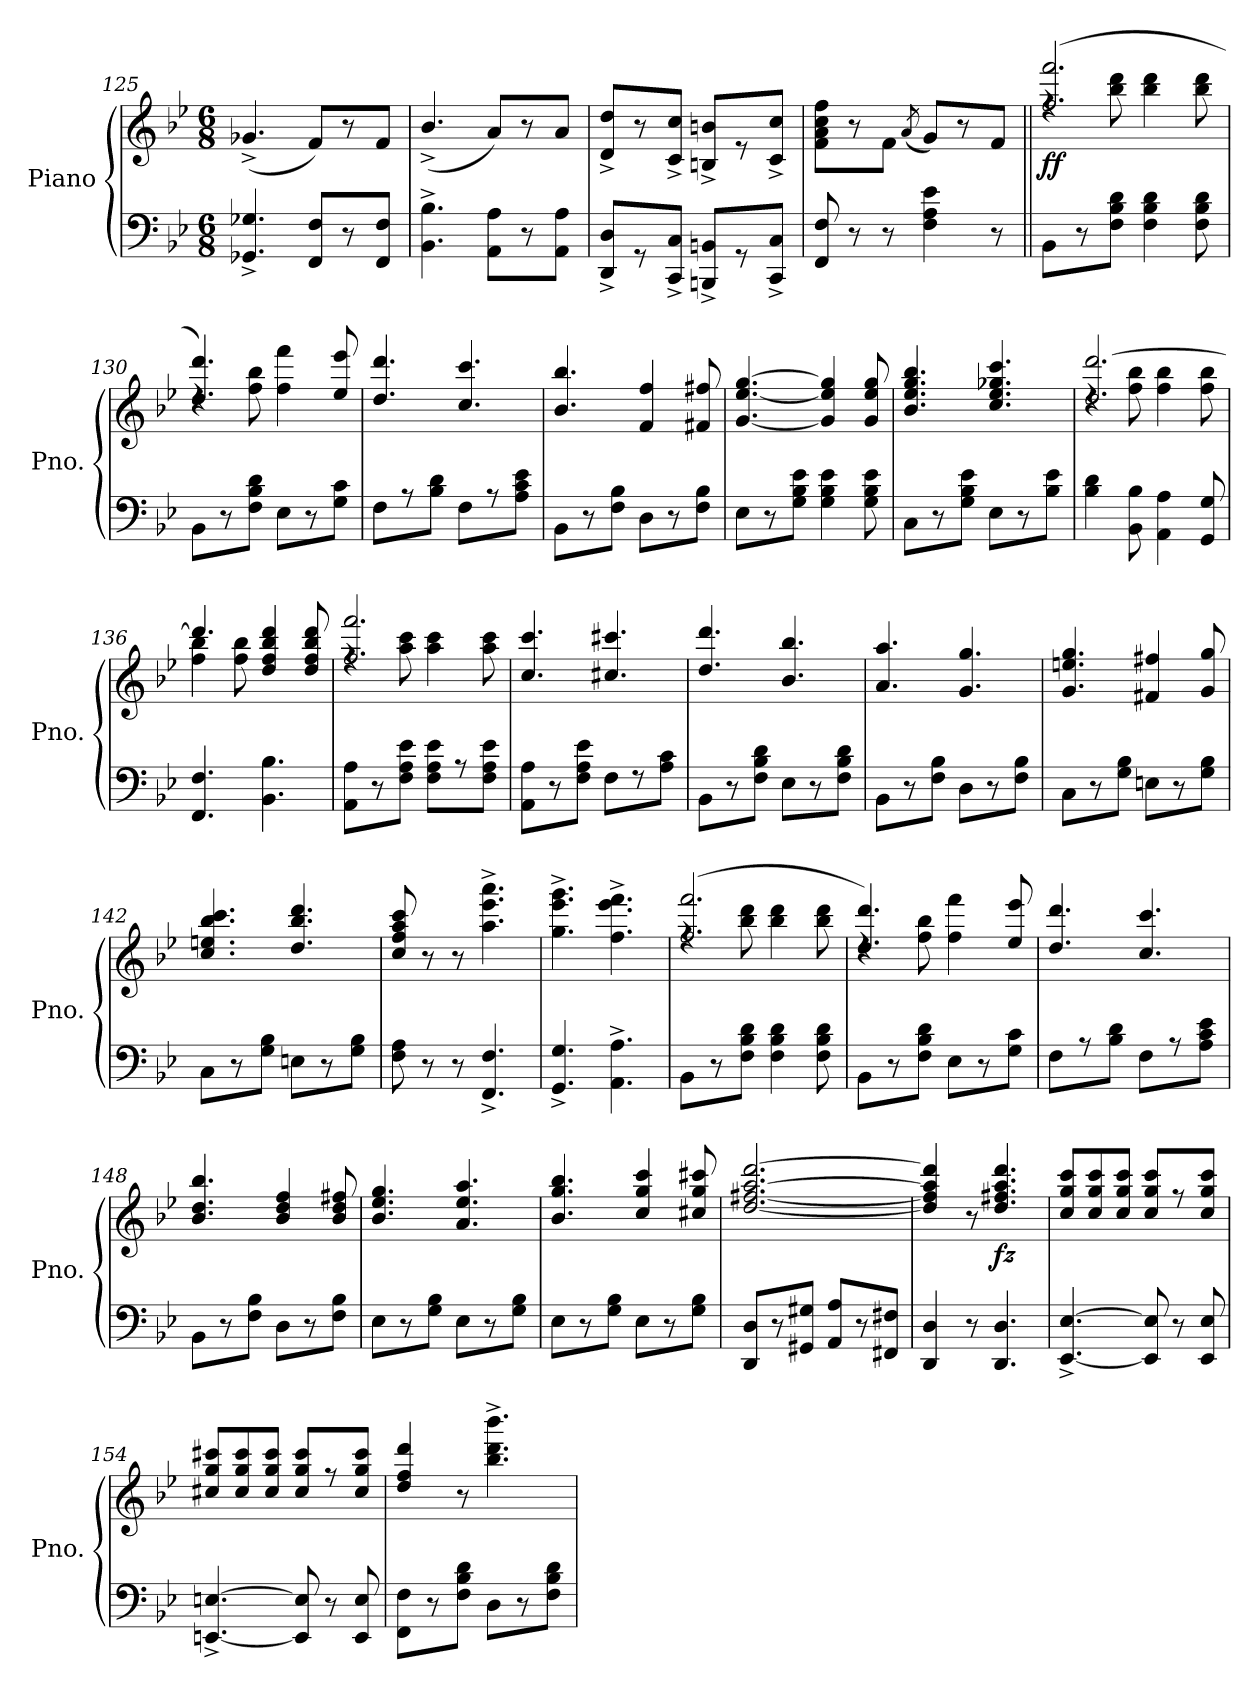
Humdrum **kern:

**kern	**kern	**dynam
*part1	*part1	*part1
*staff2	*staff1	*staff1/2
*I"Piano	*	*
*I'Pno.	*	*
*clefF4	*clefG2	*
*k[b-e-]	*k[b-e-]	*
*M6/8	*M6/8	*
=125	=125	=125
4.GG-X/^ 4.G-X/^	(<4.g-X^/	.
8FF/ 8F/L	8f/L)	.
8r	8r	.
8FF/ 8F/J	8f/J	.
=126	=126	=126
4.BB-\^ 4.B-\^	(<4.b-^/	.
8AA\ 8A\L	8a/L)	.
8r	8r	.
8AA\ 8A\J	8a/J	.
=127	=127	=127
8DD/^ 8D/^L	8d/^ 8dd/^L	.
8r	8r	.
8CC/^ 8C/^J	8c/^ 8cc/^J	.
8BBBn/^ 8BBn/^L	8Bn/^ 8bn/^L	.
8r	8r	.
8CC/^ 8C/^J	8c/^ 8cc/^J	.
=128	=128	=128
8FF/ 8F/	8f\ 8a\ 8cc\ 8ff\L	.
8r	8r	.
8r	8f\J	.
.	(<8qa/	.
4F\ 4A\ 4e-\	8g/L)	.
.	8r	.
8r	8f/J	.
!!LO:PB:g=z
=129||	=129||	=129||
*	*^	*
!	!	!	!LO:DY:b
8BB-\L	(>2.ff/ 2.fff/	4rff	ff
8r	.	.	.
8F\ 8B-\ 8d\J	.	8bb-\ 8ddd\	.
4F\ 4B-\ 4d\	.	4bb-\ 4ddd\	.
8F\ 8B-\ 8d\	.	8bb-\ 8ddd\	.
=130	=130	=130	=130
8BB-\L	4.dd/ 4.ddd/)	4rdd	.
8r	.	.	.
8F\ 8B-\ 8d\J	.	8ff\ 8bb-\	.
8E-\L	4ff\ 4fff\	4.ryy	.
8r	.	.	.
8G\ 8c\J	8ee-/ 8eee-/	.	.
*	*v	*v	*
=131	=131	=131
8F\L	4.dd/ 4.ddd/	.
8r	.	.
8B-\ 8d\J	.	.
8F\L	4.cc/ 4.ccc/	.
8r	.	.
8A\ 8c\ 8e-\J	.	.
=132	=132	=132
8BB-\L	4.b-/ 4.bb-/	.
8r	.	.
8F\ 8B-\J	.	.
8D\L	4f/ 4ff/	.
8r	.	.
8F\ 8B-\J	8f#X/ 8ff#X/	.
=133	=133	=133
8E-\L	[4.g/ [4.ee-/ [4.gg/	.
8r	.	.
8G\ 8B-\ 8e-\J	.	.
4G\ 4B-\ 4e-\	4g/] 4ee-/] 4gg/]	.
8G\ 8B-\ 8e-\	8g/ 8ee-/ 8gg/	.
=134	=134	=134
8C\L	4.b-/ 4.ee-/ 4.gg/ 4.bb-/	.
8r	.	.
8G\ 8B-\ 8e-\J	.	.
8E-\L	4.cc/ 4.ee-/ 4.gg-X/ 4.ccc/	.
8r	.	.
8B-\ 8e-\J	.	.
!!LO:LB:g=z
=135	=135	=135
*	*^	*
4B-\ 4d\	2.dd/ [2.ddd/	4rdd	.
8BB-\ 8B-\	.	8ff\ 8bb-\	.
4AA\ 4A\	.	4ff\ 4bb-\	.
8GG/ 8G/	.	8ff\ 8bb-\	.
=136	=136	=136	=136
4.FF/ 4.F/	4.ddd/]	4ff\ 4bb-\	.
.	.	8ff\ 8bb-\	.
4.BB-\ 4.B-\	4dd/ 4ff/ 4bb-/ 4ddd/	4.ryy	.
.	8dd/ 8ff/ 8bb-/ 8ddd/	.	.
=137	=137	=137	=137
8AA\ 8A\L	2.ff/ 2.fff/	4rff	.
8r	.	.	.
8F\ 8A\ 8e-\J	.	8aa\ 8ccc\	.
8F\ 8A\ 8e-\L	.	4aa\ 4ccc\	.
8r	.	.	.
8F\ 8A\ 8e-\J	.	8aa\ 8ccc\	.
*	*v	*v	*
=138	=138	=138
8AA\ 8A\L	4.cc/ 4.ccc/	.
8r	.	.
8F\ 8A\ 8e-\J	.	.
8F\L	4.cc#X/ 4.ccc#X/	.
8r	.	.
8A\ 8c\J	.	.
=139	=139	=139
8BB-\L	4.dd/ 4.ddd/	.
8r	.	.
8F\ 8B-\ 8d\J	.	.
8E-\L	4.b-/ 4.bb-/	.
8r	.	.
8F\ 8B-\ 8d\J	.	.
=140	=140	=140
8BB-\L	4.a/ 4.aa/	.
8r	.	.
8F\ 8B-\J	.	.
8D\L	4.g/ 4.gg/	.
8r	.	.
8F\ 8B-\J	.	.
!!LO:LB:g=z
=141	=141	=141
8C\L	4.g/ 4.een/ 4.gg/	.
8r	.	.
8G\ 8B-\J	.	.
8En\L	4f#X/ 4ff#X/	.
8r	.	.
8G\ 8B-\J	8g/ 8gg/	.
=142	=142	=142
8C\L	4.cc/ 4.een/ 4.bb-/ 4.ccc/	.
8r	.	.
8G\ 8B-\J	.	.
8En\L	4.dd/ 4.bb-/ 4.ddd/	.
8r	.	.
8G\ 8B-\J	.	.
=143	=143	=143
8F\ 8A\	8cc/ 8ff/ 8aa/ 8ccc/	.
8r	8r	.
8r	8r	.
4.FF/^ 4.F/^	4.aa\^ 4.eee-\^ 4.aaa\^	.
=144	=144	=144
4.GG/^ 4.G/^	4.gg\^ 4.eee-\^ 4.ggg\^	.
4.AA\^ 4.A\^	4.ff\^ 4.eee-\^ 4.fff\^	.
=145	=145	=145
*	*^	*
8BB-\L	(>2.ff/ 2.fff/	4rff	.
8r	.	.	.
8F\ 8B-\ 8d\J	.	8bb-\ 8ddd\	.
4F\ 4B-\ 4d\	.	4bb-\ 4ddd\	.
8F\ 8B-\ 8d\	.	8bb-\ 8ddd\	.
=146	=146	=146	=146
8BB-\L	4.dd/ 4.ddd/)	4rdd	.
8r	.	.	.
8F\ 8B-\ 8d\J	.	8ff\ 8bb-\	.
8E-\L	4ff\ 4fff\	4.ryy	.
8r	.	.	.
8G\ 8c\J	8ee-/ 8eee-/	.	.
*	*v	*v	*
!!LO:LB:g=z
=147	=147	=147
8F\L	4.dd/ 4.ddd/	.
8r	.	.
8B-\ 8d\J	.	.
8F\L	4.cc/ 4.ccc/	.
8r	.	.
8A\ 8c\ 8e-\J	.	.
=148	=148	=148
8BB-\L	4.b-/ 4.dd/ 4.bb-/	.
8r	.	.
8F\ 8B-\J	.	.
8D\L	4b-/ 4dd/ 4ff/	.
8r	.	.
8F\ 8B-\J	8b-/ 8dd/ 8ff#X/	.
=149	=149	=149
8E-\L	4.b-/ 4.ee-/ 4.gg/	.
8r	.	.
8G\ 8B-\J	.	.
8E-\L	4.a/ 4.ee-/ 4.aa/	.
8r	.	.
8G\ 8B-\J	.	.
=150	=150	=150
8E-\L	4.b-/ 4.gg/ 4.bb-/	.
8r	.	.
8G\ 8B-\J	.	.
8E-\L	4cc/ 4gg/ 4ccc/	.
8r	.	.
8G\ 8B-\J	8cc#X/ 8gg/ 8ccc#X/	.
=151	=151	=151
8DD/ 8D/L	[2.dd/ [2.ff#X/ [2.aa/ [2.ddd/	.
8r	.	.
8GG#X/ 8G#X/J	.	.
8AA/ 8A/L	.	.
8r	.	.
8FF#X/ 8F#X/J	.	.
=152	=152	=152
4DD/ 4D/	4dd/] 4ff#/] 4aa/] 4ddd/]	.
8r	8r	.
!	!	!LO:DY:b
4.DD/ 4.D/	4.dd/ 4.ff#X/ 4.aa/ 4.ddd/	fz
!!LO:LB:g=z
=153	=153	=153
[4.EE-/^ [4.E-/^	8cc/ 8gg/ 8ccc/L	.
.	8cc/ 8gg/ 8ccc/	.
.	8cc/ 8gg/ 8ccc/J	.
8EE-/] 8E-/]	8cc/ 8gg/ 8ccc/L	.
8r	8r	.
8EE-/ 8E-/	8cc/ 8gg/ 8ccc/J	.
=154	=154	=154
[4.EEn/^ [4.En/^	8cc#X/ 8gg/ 8ccc#X/L	.
.	8cc#/ 8gg/ 8ccc#/	.
.	8cc#/ 8gg/ 8ccc#/J	.
8EE/] 8E/]	8cc#/ 8gg/ 8ccc#/L	.
8r	8r	.
8EE/ 8E/	8cc#/ 8gg/ 8ccc#/J	.
=155	=155	=155
8FF\ 8F\L	4dd/ 4ff/ 4ddd/	.
8r	.	.
8F\ 8B-\ 8d\J	8r	.
8D\L	4.bb-\^ 4.ddd\^ 4.bbb-\^	.
8r	.	.
8F\ 8B-\ 8d\J	.	.
=	=	=
*-	*-	*-
